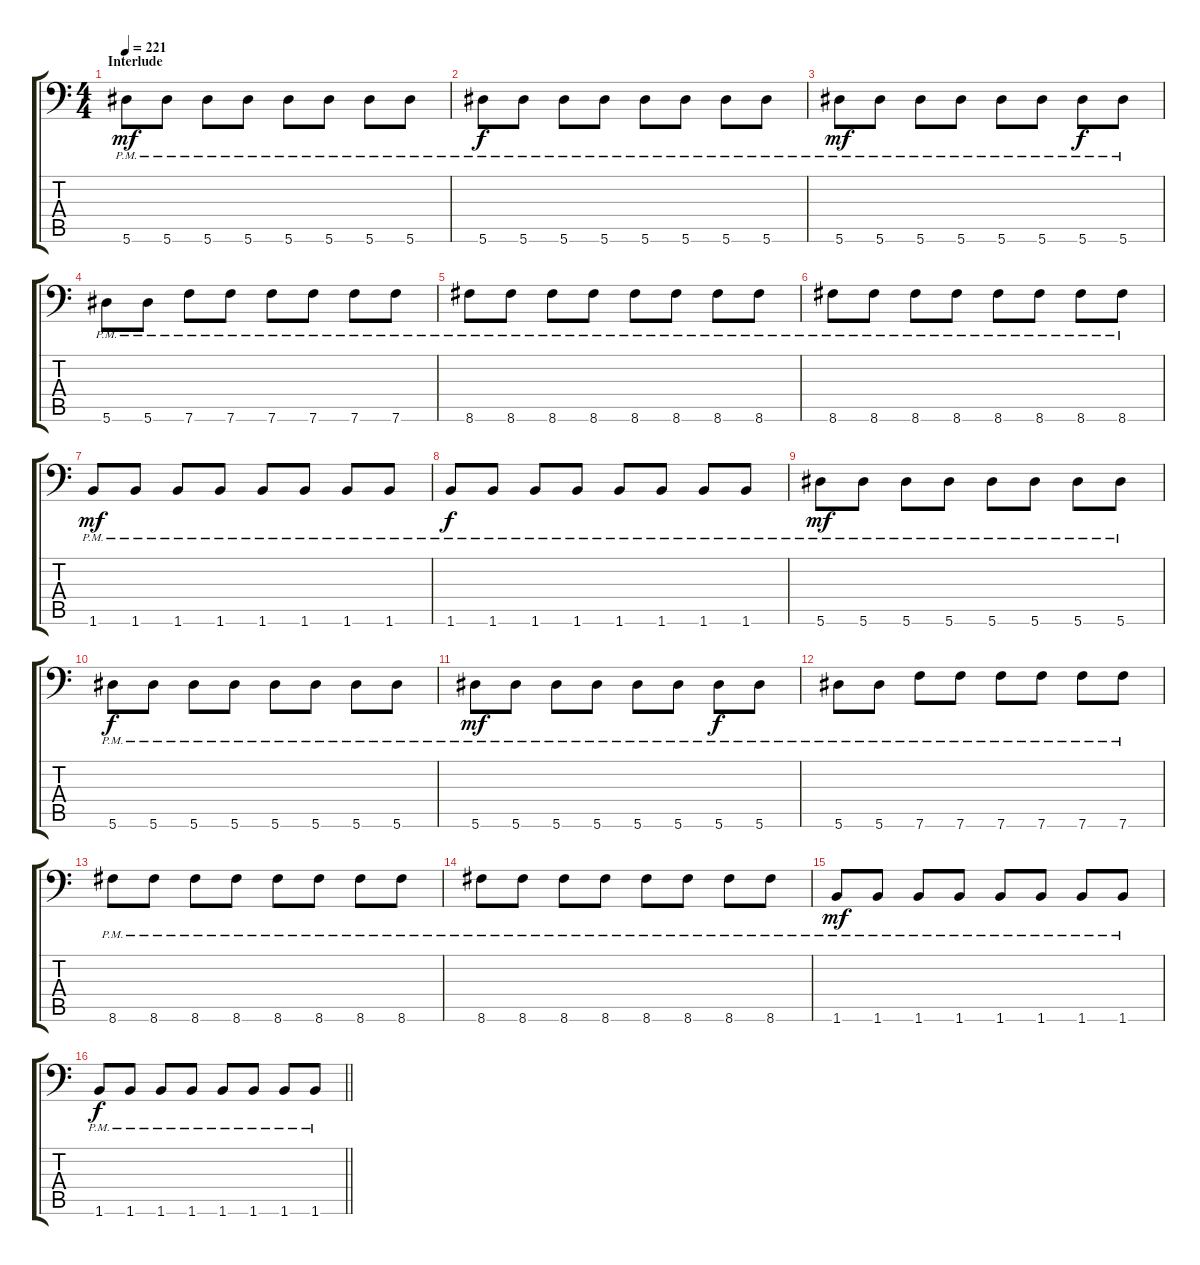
\track "" {instrument distortionguitar}
\staff {score tabs}
\tuning (Bb3 F3 Db3 Ab2 Eb2 Bb1) {hide}
\ts (4 4)
\section ("" "Interlude")
\tempo 221
\clef f4
\ks c
5.6{pm}.8{dy mf} 5.6{pm}.8 5.6{pm}.8 5.6{pm}.8 5.6{pm}.8 5.6{pm}.8 5.6{pm}.8 5.6{pm}.8 |
5.6{pm}.8{dy f} 5.6{pm}.8 5.6{pm}.8 5.6{pm}.8 5.6{pm}.8 5.6{pm}.8 5.6{pm}.8 5.6{pm}.8 |
5.6{pm}.8{dy mf} 5.6{pm}.8 5.6{pm}.8 5.6{pm}.8 5.6{pm}.8 5.6{pm}.8 5.6{pm}.8{dy f} 5.6{pm}.8 |
5.6{pm}.8 5.6{pm}.8 7.6{pm}.8 7.6{pm}.8 7.6{pm}.8 7.6{pm}.8 7.6{pm}.8 7.6{pm}.8 |
8.6{pm}.8 8.6{pm}.8 8.6{pm}.8 8.6{pm}.8 8.6{pm}.8 8.6{pm}.8 8.6{pm}.8 8.6{pm}.8 |
8.6{pm}.8 8.6{pm}.8 8.6{pm}.8 8.6{pm}.8 8.6{pm}.8 8.6{pm}.8 8.6{pm}.8 8.6{pm}.8 |
1.6{pm}.8{dy mf} 1.6{pm}.8 1.6{pm}.8 1.6{pm}.8 1.6{pm}.8 1.6{pm}.8 1.6{pm}.8 1.6{pm}.8 |
1.6{pm}.8{dy f} 1.6{pm}.8 1.6{pm}.8 1.6{pm}.8 1.6{pm}.8 1.6{pm}.8 1.6{pm}.8 1.6{pm}.8 |
5.6{pm}.8{dy mf} 5.6{pm}.8 5.6{pm}.8 5.6{pm}.8 5.6{pm}.8 5.6{pm}.8 5.6{pm}.8 5.6{pm}.8 |
5.6{pm}.8{dy f} 5.6{pm}.8 5.6{pm}.8 5.6{pm}.8 5.6{pm}.8 5.6{pm}.8 5.6{pm}.8 5.6{pm}.8 |
5.6{pm}.8{dy mf} 5.6{pm}.8 5.6{pm}.8 5.6{pm}.8 5.6{pm}.8 5.6{pm}.8 5.6{pm}.8{dy f} 5.6{pm}.8 |
5.6{pm}.8 5.6{pm}.8 7.6{pm}.8 7.6{pm}.8 7.6{pm}.8 7.6{pm}.8 7.6{pm}.8 7.6{pm}.8 |
8.6{pm}.8 8.6{pm}.8 8.6{pm}.8 8.6{pm}.8 8.6{pm}.8 8.6{pm}.8 8.6{pm}.8 8.6{pm}.8 |
8.6{pm}.8 8.6{pm}.8 8.6{pm}.8 8.6{pm}.8 8.6{pm}.8 8.6{pm}.8 8.6{pm}.8 8.6{pm}.8 |
1.6{pm}.8{dy mf} 1.6{pm}.8 1.6{pm}.8 1.6{pm}.8 1.6{pm}.8 1.6{pm}.8 1.6{pm}.8 1.6{pm}.8 |
\barLineRight lightlight
1.6{pm}.8{dy f} 1.6{pm}.8 1.6{pm}.8 1.6{pm}.8 1.6{pm}.8 1.6{pm}.8 1.6{pm}.8 1.6{pm}.8
